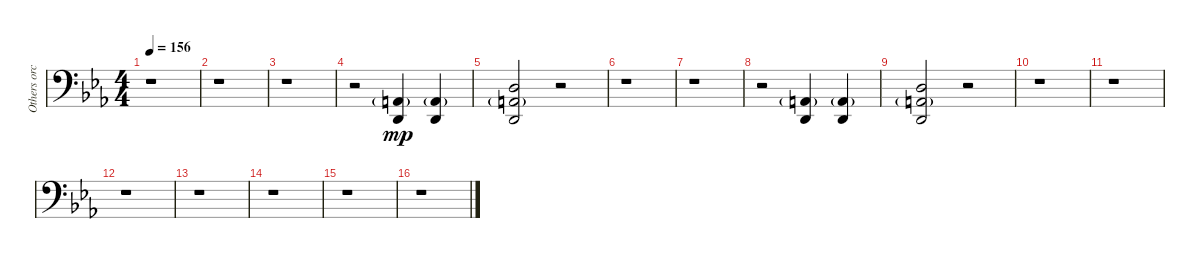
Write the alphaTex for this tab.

\track ("Others orchestral" "Others orc") {instrument orchestrahit}
\staff {score}
\tuning (E4 B3 G3 D3 A2 E2 F1) {hide}
\ts (4 4)
\tempo 156
\clef f4
\ks cminor
r.1{dy mp} |
r.1 |
r.1 |
r.2 (0.5{g} 9.7).4 (0.5{g} 9.7).4 |
(0.5{g} 10.6 9.7).2 r.2 |
r.1 |
r.1 |
r.2 (0.5{g} 9.7).4 (0.5{g} 9.7).4 |
(0.5{g} 10.6 9.7).2 r.2 |
r.1 |
r.1 |
r.1 |
r.1 |
r.1 |
r.1 |
r.1
